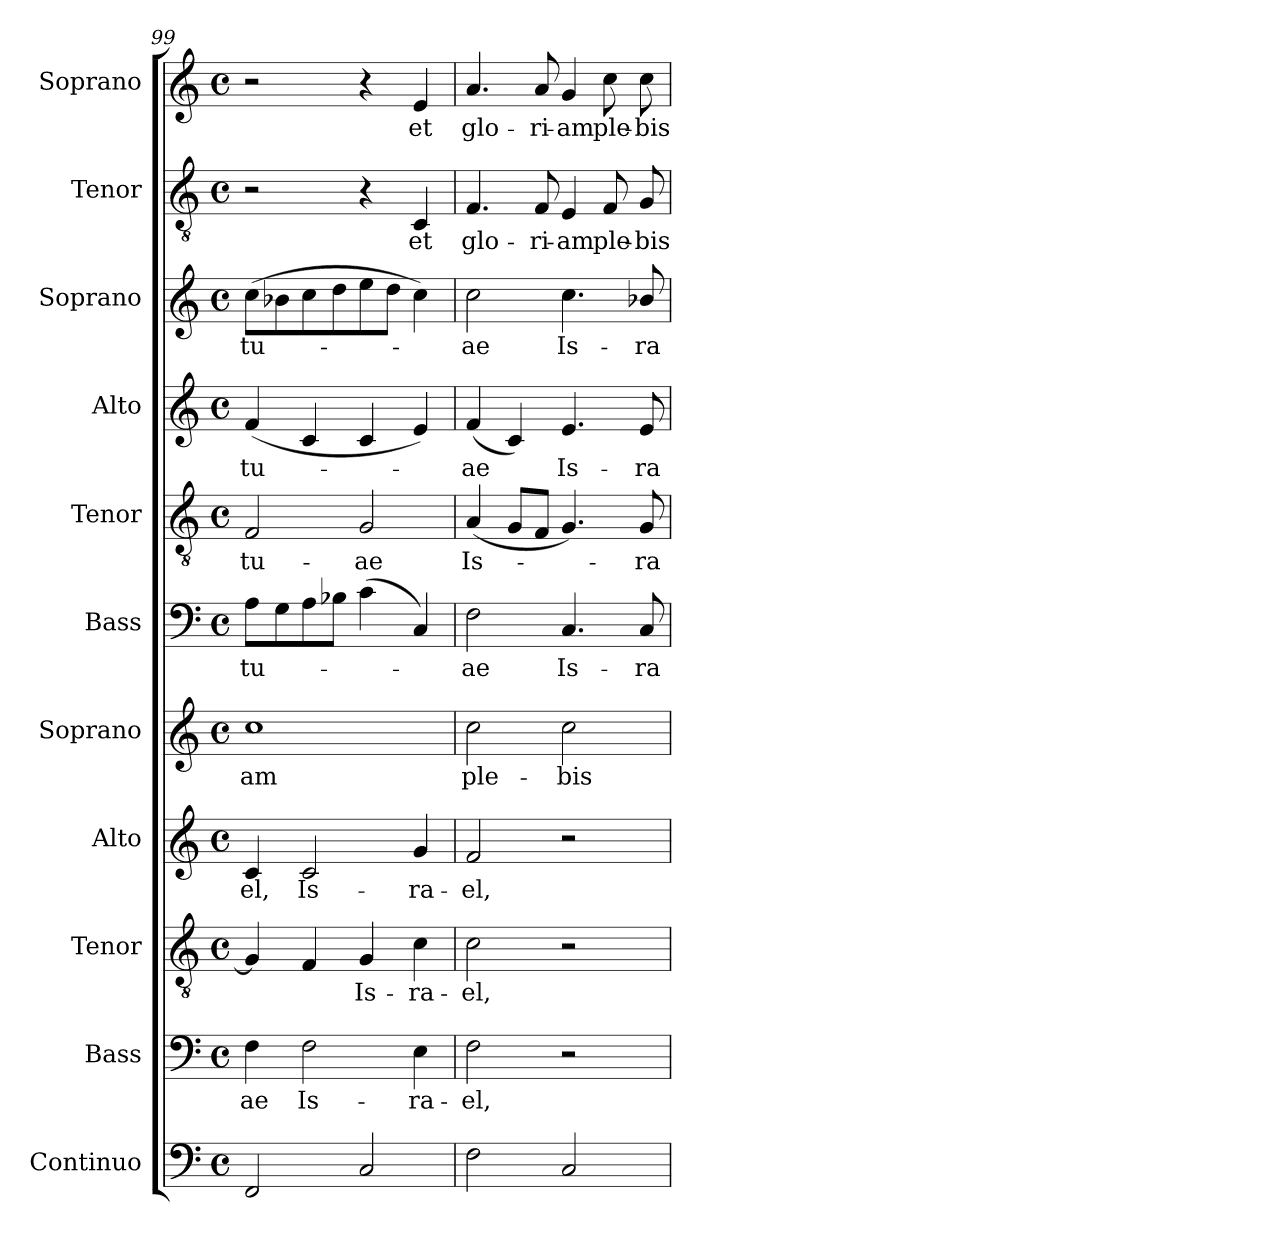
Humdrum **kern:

**kern	**kern	**text	**kern	**text	**kern	**text	**kern	**text	**kern	**text	**kern	**text	**kern	**text	**kern	**text	**kern	**text	**kern	**text
*part11	*part10	*part10	*part9	*part9	*part8	*part8	*part7	*part7	*part6	*part6	*part5	*part5	*part4	*part4	*part3	*part3	*part2	*part2	*part1	*part1
*staff11	*staff10	*staff10	*staff9	*staff9	*staff8	*staff8	*staff7	*staff7	*staff6	*staff6	*staff5	*staff5	*staff4	*staff4	*staff3	*staff3	*staff2	*staff2	*staff1	*staff1
*I"Continuo	*I"Bass	*	*I"Tenor	*	*I"Alto	*	*I"Soprano	*	*I"Bass	*	*I"Tenor	*	*I"Alto	*	*I"Soprano	*	*I"Tenor	*	*I"Soprano	*
*I'Cont.	*I'B.	*	*I'T.	*	*I'A.	*	*I'S.	*	*I'B.	*	*I'T.	*	*I'A.	*	*I'S.	*	*I'T.	*	*I'S.	*
*clefF4	*clefF4	*	*clefGv2	*	*clefG2	*	*clefG2	*	*clefF4	*	*clefGv2	*	*clefG2	*	*clefG2	*	*clefGv2	*	*clefG2	*
*	*	*	*ITrd7c12	*	*	*	*	*	*	*	*ITrd7c12	*	*	*	*	*	*ITrd7c12	*	*	*
*k[]	*k[]	*	*k[]	*	*k[]	*	*k[]	*	*k[]	*	*k[]	*	*k[]	*	*k[]	*	*k[]	*	*k[]	*
*C:	*C:	*	*C:	*	*C:	*	*C:	*	*C:	*	*C:	*	*C:	*	*C:	*	*C:	*	*C:	*
*M4/4	*M4/4	*	*M4/4	*	*M4/4	*	*M4/4	*	*M4/4	*	*M4/4	*	*M4/4	*	*M4/4	*	*M4/4	*	*M4/4	*
*met(c)	*met(c)	*	*met(c)	*	*met(c)	*	*met(c)	*	*met(c)	*	*met(c)	*	*met(c)	*	*met(c)	*	*met(c)	*	*met(c)	*
=99	=99	=99	=99	=99	=99	=99	=99	=99	=99	=99	=99	=99	=99	=99	=99	=99	=99	=99	=99	=99
!	!	!LO:LY:b:color=#000000	!	!	!	!	!	!	!	!	!	!	!	!	!	!	!	!	!	!
!	!	!	!	!	!	!LO:LY:b:color=#000000	!	!	!	!	!	!	!	!	!	!	!	!	!	!
!	!	!	!	!	!	!	!	!LO:LY:b:color=#000000	!	!	!	!	!	!	!	!	!	!	!	!
!	!	!	!	!	!	!	!	!	!	!LO:LY:b:color=#000000	!	!	!	!	!	!	!	!	!	!
!	!	!	!	!	!	!	!	!	!	!	!	!LO:LY:b:color=#000000	!	!	!	!	!	!	!	!
!	!	!	!	!	!	!	!	!	!	!	!	!	!	!LO:LY:b:color=#000000	!	!	!	!	!	!
!	!	!	!	!	!	!	!	!	!	!	!	!	!	!	!	!LO:LY:b:color=#000000	!	!	!	!
2FFi/	4Fi\	-ae	4GGi/]	.	4ci/	-el,	1cci	-am	8Ai\L	tu-	2FFi/	tu-	(4fi/	tu-	(8cci\L	tu-	2r	.	2r	.
.	.	.	.	.	.	.	.	.	8Gi\	.	.	.	.	.	8b-i\	.	.	.	.	.
!	!	!LO:LY:b:color=#000000	!	!	!	!	!	!	!	!	!	!	!	!	!	!	!	!	!	!
!	!	!	!	!	!	!LO:LY:b:color=#000000	!	!	!	!	!	!	!	!	!	!	!	!	!	!
.	2Fi\	Is-	4FFi/	.	2ci/	Is-	.	.	8Ai\	.	.	.	4ci/	.	8cci\	.	.	.	.	.
.	.	.	.	.	.	.	.	.	8B-i\J	.	.	.	.	.	8ddi\	.	.	.	.	.
!	!	!	!	!LO:LY:b:color=#000000	!	!	!	!	!	!	!	!	!	!	!	!	!	!	!	!
!	!	!	!	!	!	!	!	!	!	!	!	!LO:LY:b:color=#000000	!	!	!	!	!	!	!	!
2Ci/	.	.	4GGi/	Is-	.	.	.	.	(4ci\	.	2GGi/	-ae	4ci/	.	8eei\	.	4r	.	4r	.
.	.	.	.	.	.	.	.	.	.	.	.	.	.	.	8ddi\J	.	.	.	.	.
!	!	!LO:LY:b:color=#000000	!	!	!	!	!	!	!	!	!	!	!	!	!	!	!	!	!	!
!	!	!	!	!LO:LY:b:color=#000000	!	!	!	!	!	!	!	!	!	!	!	!	!	!	!	!
!	!	!	!	!	!	!LO:LY:b:color=#000000	!	!	!	!	!	!	!	!	!	!	!	!	!	!
!	!	!	!	!	!	!	!	!	!	!	!	!	!	!	!	!	!	!LO:LY:b:color=#000000	!	!
!	!	!	!	!	!	!	!	!	!	!	!	!	!	!	!	!	!	!	!	!LO:LY:b:color=#000000
.	4Ei\	-ra-	4Ci\	-ra-	4gi/	-ra-	.	.	4Ci/)	.	.	.	4ei/)	.	4cci\)	.	4CCi/	et	4ei/	et
!!LO:PB:g=z
=100	=100	=100	=100	=100	=100	=100	=100	=100	=100	=100	=100	=100	=100	=100	=100	=100	=100	=100	=100	=100
!	!	!LO:LY:b:color=#000000	!	!	!	!	!	!	!	!	!	!	!	!	!	!	!	!	!	!
!	!	!	!	!LO:LY:b:color=#000000	!	!	!	!	!	!	!	!	!	!	!	!	!	!	!	!
!	!	!	!	!	!	!LO:LY:b:color=#000000	!	!	!	!	!	!	!	!	!	!	!	!	!	!
!	!	!	!	!	!	!	!	!LO:LY:b:color=#000000	!	!	!	!	!	!	!	!	!	!	!	!
!	!	!	!	!	!	!	!	!	!	!LO:LY:b:color=#000000	!	!	!	!	!	!	!	!	!	!
!	!	!	!	!	!	!	!	!	!	!	!	!LO:LY:b:color=#000000	!	!	!	!	!	!	!	!
!	!	!	!	!	!	!	!	!	!	!	!	!	!	!LO:LY:b:color=#000000	!	!	!	!	!	!
!	!	!	!	!	!	!	!	!	!	!	!	!	!	!	!	!LO:LY:b:color=#000000	!	!	!	!
!	!	!	!	!	!	!	!	!	!	!	!	!	!	!	!	!	!	!LO:LY:b:color=#000000	!	!
!	!	!	!	!	!	!	!	!	!	!	!	!	!	!	!	!	!	!	!	!LO:LY:b:color=#000000
2Fi\	2Fi\	-el,	2Ci\	-el,	2fi/	-el,	2cci\	ple-	2Fi\	-ae	(4AAi/	Is-	(4fi/	-ae	2cci\	-ae	4.FFi/	glo-	4.ai/	glo-
.	.	.	.	.	.	.	.	.	.	.	8GGi/L	.	4ci/)	.	.	.	.	.	.	.
!	!	!	!	!	!	!	!	!	!	!	!	!	!	!	!	!	!	!LO:LY:b:color=#000000	!	!
!	!	!	!	!	!	!	!	!	!	!	!	!	!	!	!	!	!	!	!	!LO:LY:b:color=#000000
.	.	.	.	.	.	.	.	.	.	.	8FFi/J	.	.	.	.	.	8FFi/	-ri-	8ai/	-ri-
!	!	!	!	!	!	!	!	!LO:LY:b:color=#000000	!	!	!	!	!	!	!	!	!	!	!	!
!	!	!	!	!	!	!	!	!	!	!LO:LY:b:color=#000000	!	!	!	!	!	!	!	!	!	!
!	!	!	!	!	!	!	!	!	!	!	!	!	!	!LO:LY:b:color=#000000	!	!	!	!	!	!
!	!	!	!	!	!	!	!	!	!	!	!	!	!	!	!	!LO:LY:b:color=#000000	!	!	!	!
!	!	!	!	!	!	!	!	!	!	!	!	!	!	!	!	!	!	!LO:LY:b:color=#000000	!	!
!	!	!	!	!	!	!	!	!	!	!	!	!	!	!	!	!	!	!	!	!LO:LY:b:color=#000000
2Ci/	2r	.	2r	.	2r	.	2cci\	-bis	4.Ci/	Is-	4.GGi/)	.	4.ei/	Is-	4.cci\	Is-	4EEi/	-am	4gi/	-am
!	!	!	!	!	!	!	!	!	!	!	!	!	!	!	!	!	!	!LO:LY:b:color=#000000	!	!
!	!	!	!	!	!	!	!	!	!	!	!	!	!	!	!	!	!	!	!	!LO:LY:b:color=#000000
.	.	.	.	.	.	.	.	.	.	.	.	.	.	.	.	.	8FFi/	ple-	8cci\	ple-
!	!	!	!	!	!	!	!	!	!	!LO:LY:b:color=#000000	!	!	!	!	!	!	!	!	!	!
!	!	!	!	!	!	!	!	!	!	!	!	!LO:LY:b:color=#000000	!	!	!	!	!	!	!	!
!	!	!	!	!	!	!	!	!	!	!	!	!	!	!LO:LY:b:color=#000000	!	!	!	!	!	!
!	!	!	!	!	!	!	!	!	!	!	!	!	!	!	!	!LO:LY:b:color=#000000	!	!	!	!
!	!	!	!	!	!	!	!	!	!	!	!	!	!	!	!	!	!	!LO:LY:b:color=#000000	!	!
!	!	!	!	!	!	!	!	!	!	!	!	!	!	!	!	!	!	!	!	!LO:LY:b:color=#000000
.	.	.	.	.	.	.	.	.	8Ci/	-ra-	8GGi/	-ra-	8ei/	-ra-	8b-i/	-ra-	8GGi/	-bis	8cci\	-bis
=	=	=	=	=	=	=	=	=	=	=	=	=	=	=	=	=	=	=	=	=
*-	*-	*-	*-	*-	*-	*-	*-	*-	*-	*-	*-	*-	*-	*-	*-	*-	*-	*-	*-	*-
